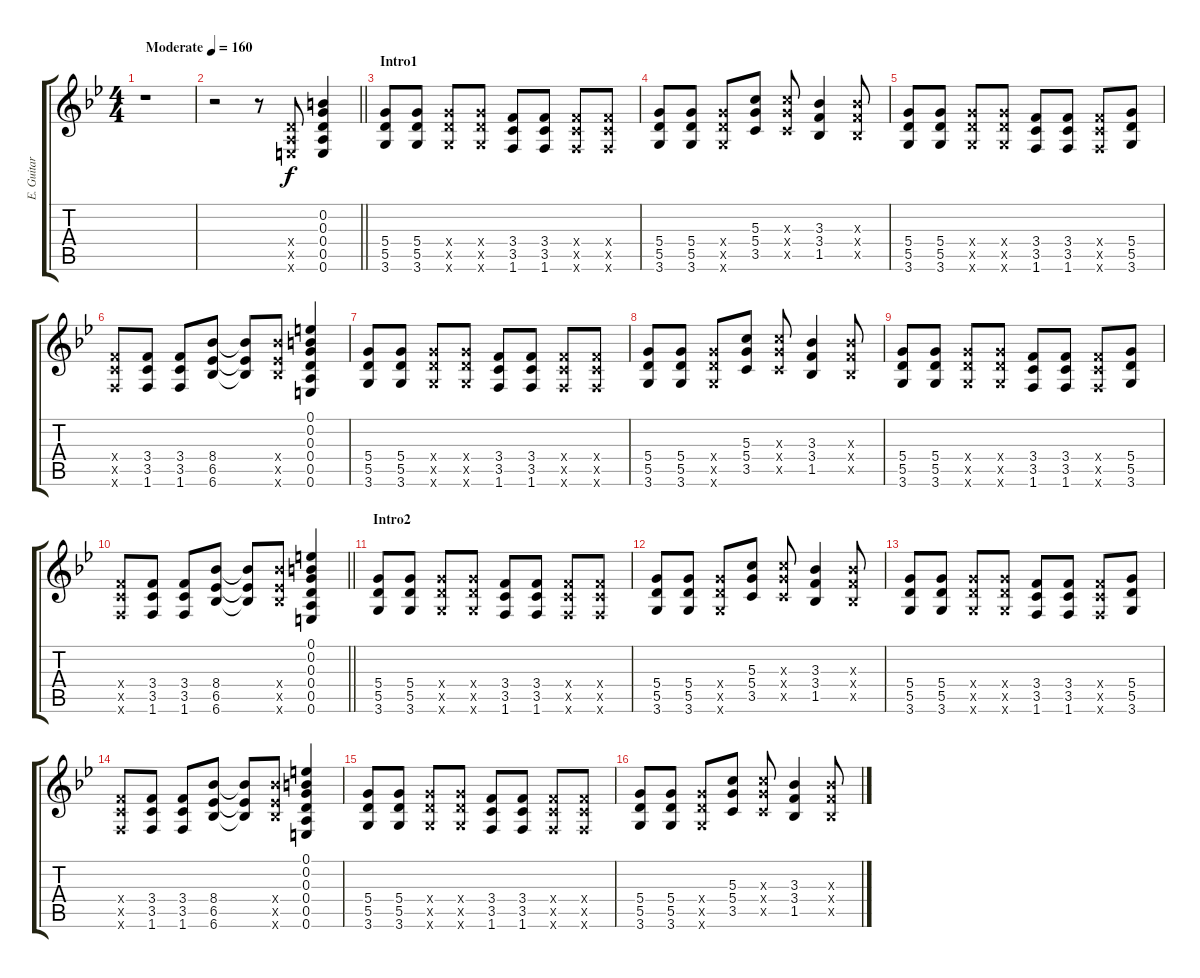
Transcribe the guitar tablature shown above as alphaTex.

\track ("E. Guitar II" "E. Guitar ") {instrument overdrivenguitar}
\staff {score tabs}
\tuning (E4 B3 G3 D3 A2 E2) {hide}
\ts (4 4)
\tempo (160 "Moderate")
\clef g2
\ks bb
r.1{dy f instrument overdrivenguitar} |
\barLineRight lightlight
r.2 r.8 (0.4{x} 0.5{x} 0.6{x}).8 (0.2 0.3 0.4 0.5 0.6).4 |
\section ("" "Intro1")
(5.4 5.5 3.6).8 (5.4 5.5 3.6).8 (5.4{x} 5.5{x} 3.6{x}).8 (5.4{x} 5.5{x} 3.6{x}).8 (3.4 3.5 1.6).8 (3.4 3.5 1.6).8 (3.4{x} 3.5{x} 1.6{x}).8 (3.4{x} 3.5{x} 1.6{x}).8 |
(5.4 5.5 3.6).8 (5.4 5.5 3.6).8 (5.4{x} 5.5{x} 3.6{x}).8 (5.3 5.4 3.5).8 (5.3{x} 5.4{x} 3.5{x}).8 (3.3 3.4 1.5).4 (3.3{x} 3.4{x} 1.5{x}).8 |
(5.4 5.5 3.6).8 (5.4 5.5 3.6).8 (5.4{x} 5.5{x} 3.6{x}).8 (5.4{x} 5.5{x} 3.6{x}).8 (3.4 3.5 1.6).8 (3.4 3.5 1.6).8 (3.4{x} 3.5{x} 1.6{x}).8 (5.4 5.5 3.6).8 |
(3.4{x} 3.5{x} 1.6{x}).8 (3.4 3.5 1.6).8 (3.4 3.5 1.6).8 (8.4 6.5 6.6).8 (8.4{t} 6.5{t} 6.6{t}).8 (8.4{x} 6.5{x} 6.6{x}).8 (0.1 0.2 0.3 0.4 0.5 0.6).4 |
(5.4 5.5 3.6).8 (5.4 5.5 3.6).8 (5.4{x} 5.5{x} 3.6{x}).8 (5.4{x} 5.5{x} 3.6{x}).8 (3.4 3.5 1.6).8 (3.4 3.5 1.6).8 (3.4{x} 3.5{x} 1.6{x}).8 (3.4{x} 3.5{x} 1.6{x}).8 |
(5.4 5.5 3.6).8 (5.4 5.5 3.6).8 (5.4{x} 5.5{x} 3.6{x}).8 (5.3 5.4 3.5).8 (5.3{x} 5.4{x} 3.5{x}).8 (3.3 3.4 1.5).4 (3.3{x} 3.4{x} 1.5{x}).8 |
(5.4 5.5 3.6).8 (5.4 5.5 3.6).8 (5.4{x} 5.5{x} 3.6{x}).8 (5.4{x} 5.5{x} 3.6{x}).8 (3.4 3.5 1.6).8 (3.4 3.5 1.6).8 (3.4{x} 3.5{x} 1.6{x}).8 (5.4 5.5 3.6).8 |
\barLineRight lightlight
(3.4{x} 3.5{x} 1.6{x}).8 (3.4 3.5 1.6).8 (3.4 3.5 1.6).8 (8.4 6.5 6.6).8 (8.4{t} 6.5{t} 6.6{t}).8 (8.4{x} 6.5{x} 6.6{x}).8 (0.1 0.2 0.3 0.4 0.5 0.6).4 |
\section ("" "Intro2")
(5.4 5.5 3.6).8 (5.4 5.5 3.6).8 (5.4{x} 5.5{x} 3.6{x}).8 (5.4{x} 5.5{x} 3.6{x}).8 (3.4 3.5 1.6).8 (3.4 3.5 1.6).8 (3.4{x} 3.5{x} 1.6{x}).8 (3.4{x} 3.5{x} 1.6{x}).8 |
(5.4 5.5 3.6).8 (5.4 5.5 3.6).8 (5.4{x} 5.5{x} 3.6{x}).8 (5.3 5.4 3.5).8 (5.3{x} 5.4{x} 3.5{x}).8 (3.3 3.4 1.5).4 (3.3{x} 3.4{x} 1.5{x}).8 |
(5.4 5.5 3.6).8 (5.4 5.5 3.6).8 (5.4{x} 5.5{x} 3.6{x}).8 (5.4{x} 5.5{x} 3.6{x}).8 (3.4 3.5 1.6).8 (3.4 3.5 1.6).8 (3.4{x} 3.5{x} 1.6{x}).8 (5.4 5.5 3.6).8 |
(3.4{x} 3.5{x} 1.6{x}).8 (3.4 3.5 1.6).8 (3.4 3.5 1.6).8 (8.4 6.5 6.6).8 (8.4{t} 6.5{t} 6.6{t}).8 (8.4{x} 6.5{x} 6.6{x}).8 (0.1 0.2 0.3 0.4 0.5 0.6).4 |
(5.4 5.5 3.6).8 (5.4 5.5 3.6).8 (5.4{x} 5.5{x} 3.6{x}).8 (5.4{x} 5.5{x} 3.6{x}).8 (3.4 3.5 1.6).8 (3.4 3.5 1.6).8 (3.4{x} 3.5{x} 1.6{x}).8 (3.4{x} 3.5{x} 1.6{x}).8 |
(5.4 5.5 3.6).8 (5.4 5.5 3.6).8 (5.4{x} 5.5{x} 3.6{x}).8 (5.3 5.4 3.5).8 (5.3{x} 5.4{x} 3.5{x}).8 (3.3 3.4 1.5).4 (3.3{x} 3.4{x} 1.5{x}).8
